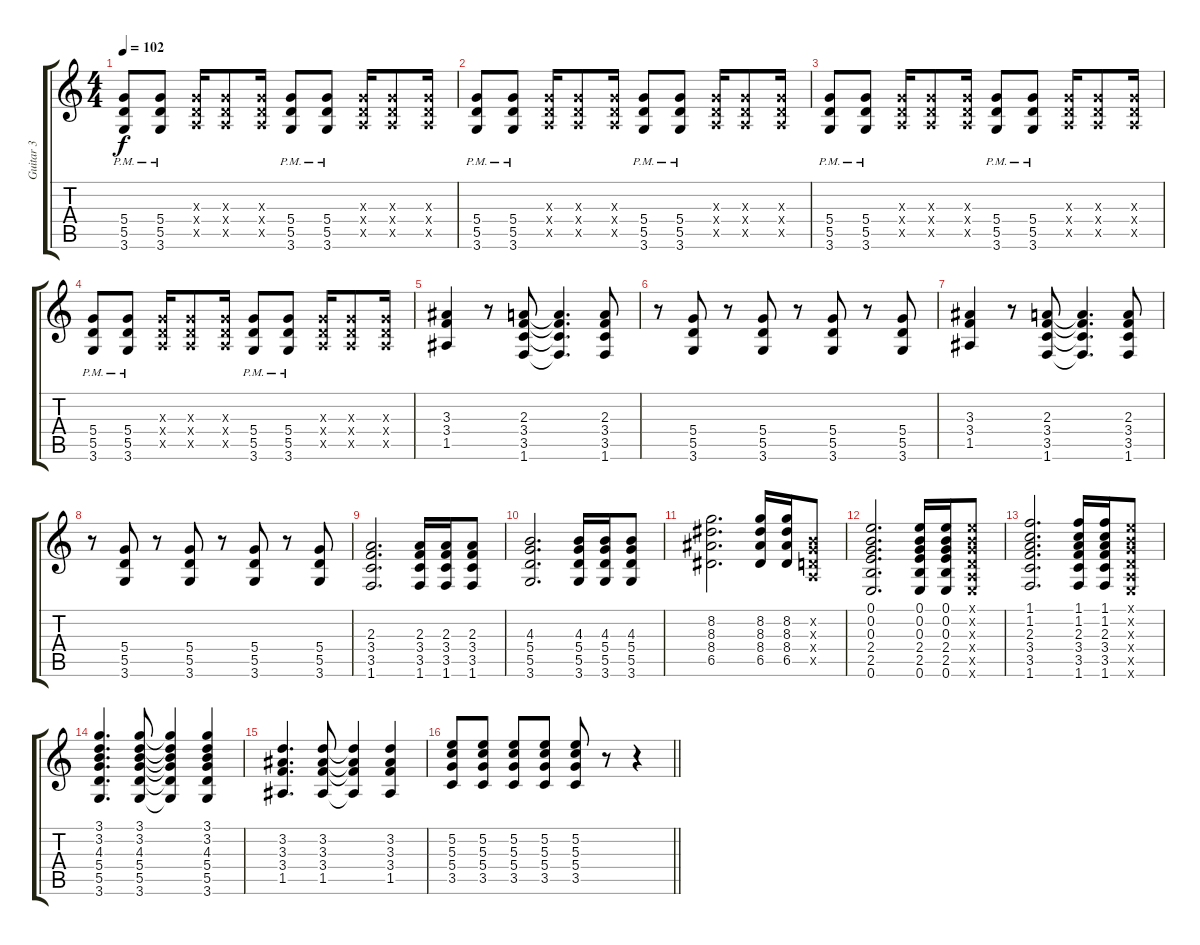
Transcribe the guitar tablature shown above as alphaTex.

\track ("Guitar 3" "Guitar 3") {instrument overdrivenguitar}
\staff {score tabs}
\tuning (E4 B3 G3 D3 A2 E2) {hide}
\ts (4 4)
\tempo 102
\clef g2
\ks c
(5.4{pm} 5.5{pm} 3.6{pm}).8{dy f} (5.4{pm} 5.5{pm} 3.6{pm}).8 (0.3{x} 0.4{x} 0.5{x}).16 (0.3{x} 0.4{x} 0.5{x}).8 (0.3{x} 0.4{x} 0.5{x}).16 (5.4{pm} 5.5{pm} 3.6{pm}).8 (5.4{pm} 5.5{pm} 3.6{pm}).8 (0.3{x} 0.4{x} 0.5{x}).16 (0.3{x} 0.4{x} 0.5{x}).8 (0.3{x} 0.4{x} 0.5{x}).16 |
(5.4{pm} 5.5{pm} 3.6{pm}).8 (5.4{pm} 5.5{pm} 3.6{pm}).8 (0.3{x} 0.4{x} 0.5{x}).16 (0.3{x} 0.4{x} 0.5{x}).8 (0.3{x} 0.4{x} 0.5{x}).16 (5.4{pm} 5.5{pm} 3.6{pm}).8 (5.4{pm} 5.5{pm} 3.6{pm}).8 (0.3{x} 0.4{x} 0.5{x}).16 (0.3{x} 0.4{x} 0.5{x}).8 (0.3{x} 0.4{x} 0.5{x}).16 |
(5.4{pm} 5.5{pm} 3.6{pm}).8 (5.4{pm} 5.5{pm} 3.6{pm}).8 (0.3{x} 0.4{x} 0.5{x}).16 (0.3{x} 0.4{x} 0.5{x}).8 (0.3{x} 0.4{x} 0.5{x}).16 (5.4{pm} 5.5{pm} 3.6{pm}).8 (5.4{pm} 5.5{pm} 3.6{pm}).8 (0.3{x} 0.4{x} 0.5{x}).16 (0.3{x} 0.4{x} 0.5{x}).8 (0.3{x} 0.4{x} 0.5{x}).16 |
(5.4{pm} 5.5{pm} 3.6{pm}).8 (5.4{pm} 5.5{pm} 3.6{pm}).8 (0.3{x} 0.4{x} 0.5{x}).16 (0.3{x} 0.4{x} 0.5{x}).8 (0.3{x} 0.4{x} 0.5{x}).16 (5.4{pm} 5.5{pm} 3.6{pm}).8 (5.4{pm} 5.5{pm} 3.6{pm}).8 (0.3{x} 0.4{x} 0.5{x}).16 (0.3{x} 0.4{x} 0.5{x}).8 (0.3{x} 0.4{x} 0.5{x}).16 |
(3.3 3.4 1.5).4 r.8 (2.3 3.4 3.5 1.6).8 (2.3{t} 3.4{t} 3.5{t} 1.6{t}).4{d} (2.3 3.4 3.5 1.6).8 |
r.8 (5.4 5.5 3.6).8 r.8 (5.4 5.5 3.6).8 r.8 (5.4 5.5 3.6).8 r.8 (5.4 5.5 3.6).8 |
(3.3 3.4 1.5).4 r.8 (2.3 3.4 3.5 1.6).8 (2.3{t} 3.4{t} 3.5{t} 1.6{t}).4{d} (2.3 3.4 3.5 1.6).8 |
r.8 (5.4 5.5 3.6).8 r.8 (5.4 5.5 3.6).8 r.8 (5.4 5.5 3.6).8 r.8 (5.4 5.5 3.6).8 |
(2.3 3.4 3.5 1.6).2{d} (2.3 3.4 3.5 1.6).16 (2.3 3.4 3.5 1.6).16 (2.3 3.4 3.5 1.6).8 |
(4.3 5.4 5.5 3.6).2{d} (4.3 5.4 5.5 3.6).16 (4.3 5.4 5.5 3.6).16 (4.3 5.4 5.5 3.6).8 |
(8.2 8.3 8.4 6.5).2{d} (8.2 8.3 8.4 6.5).16 (8.2 8.3 8.4 6.5).16 (0.2{x} 0.3{x} 0.4{x} 0.5{x}).8 |
(0.1 0.2 0.3 2.4 2.5 0.6).2{d} (0.1 0.2 0.3 2.4 2.5 0.6).16 (0.1 0.2 0.3 2.4 2.5 0.6).16 (0.1{x} 0.2{x} 0.3{x} 0.4{x} 0.5{x} 0.6{x}).8 |
(1.1 1.2 2.3 3.4 3.5 1.6).2{d} (1.1 1.2 2.3 3.4 3.5 1.6).16 (1.1 1.2 2.3 3.4 3.5 1.6).16 (0.1{x} 0.2{x} 0.3{x} 0.4{x} 0.5{x} 0.6{x}).8 |
(3.1 3.2 4.3 5.4 5.5 3.6).4{d} (3.1 3.2 4.3 5.4 5.5 3.6).8 (3.1{t} 3.2{t} 4.3{t} 5.4{t} 5.5{t} 3.6{t}).4 (3.1 3.2 4.3 5.4 5.5 3.6).4 |
(3.2 3.3 3.4 1.5).4{d} (3.2 3.3 3.4 1.5).8 (3.2{t} 3.3{t} 3.4{t} 1.5{t}).4 (3.2 3.3 3.4 1.5).4 |
\barLineRight lightlight
(5.2 5.3 5.4 3.5).8 (5.2 5.3 5.4 3.5).8 (5.2 5.3 5.4 3.5).8 (5.2 5.3 5.4 3.5).8 (5.2 5.3 5.4 3.5).8 r.8 r.4
